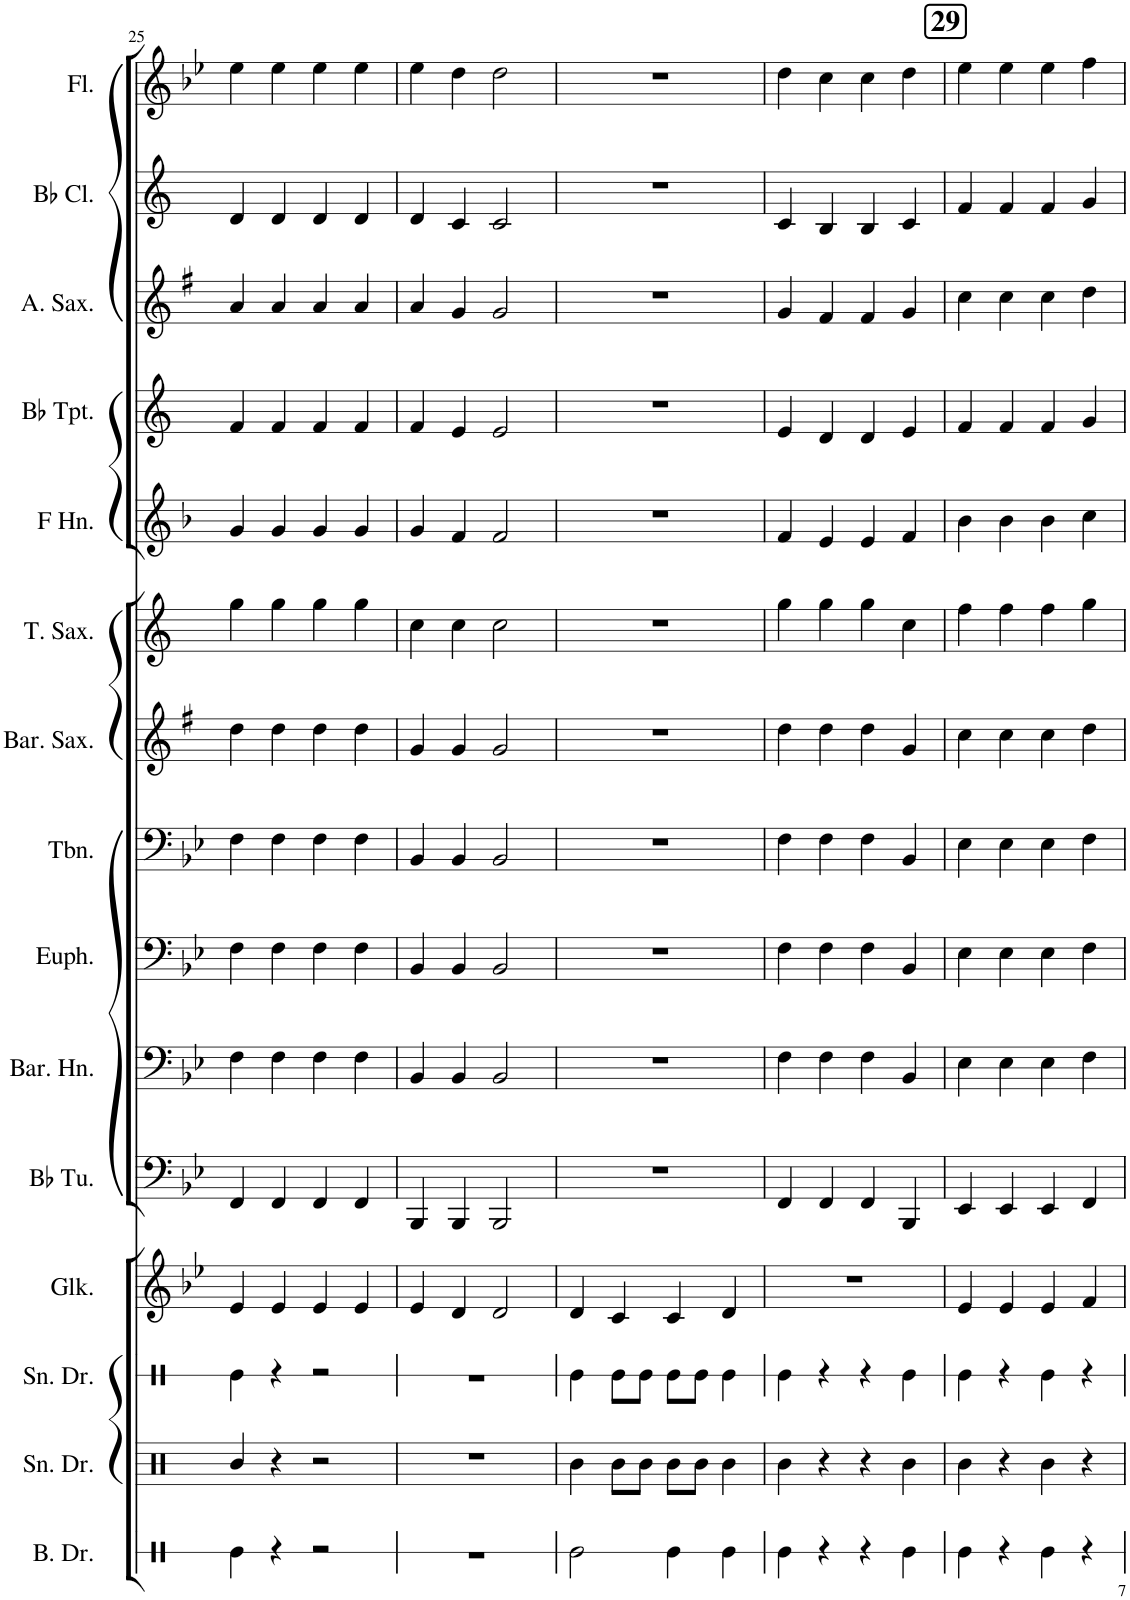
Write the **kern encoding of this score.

**kern	**kern	**kern	**kern	**kern	**kern	**kern	**kern	**kern	**kern	**kern	**kern	**kern	**kern	**kern
*part15	*part14	*part13	*part12	*part11	*part10	*part9	*part8	*part7	*part6	*part5	*part4	*part3	*part2	*part1
*staff15	*staff14	*staff13	*staff12	*staff11	*staff10	*staff9	*staff8	*staff7	*staff6	*staff5	*staff4	*staff3	*staff2	*staff1
*I"Bass Drum	*I"Snare Drum	*I"Snare Drum	*I"Glockenspiel	*I"Bb Tuba	*I"Baritone Horn	*I"Euphonium	*I"Trombone	*I"Baritone Saxophone	*I"Tenor Saxophone	*I"Horn in F	*I"Bb Trumpet	*I"Alto Saxophone	*I"Bb Clarinet	*I"Flute
*I'B. Dr.	*I'Sn. Dr.	*I'Sn. Dr.	*I'Glk.	*I'Bb Tu.	*I'Bar. Hn.	*I'Euph.	*I'Tbn.	*I'Bar. Sax.	*I'T. Sax.	*	*I'Bb Tpt.	*I'A. Sax.	*I'Bb Cl.	*I'Fl.
!!LO:PB:g=z
*clefX	*clefX	*clefX	*clefG2	*clefF4	*clefF4	*clefF4	*clefF4	*clefG2	*clefG2	*clefG2	*clefG2	*clefG2	*clefG2	*clefG2
*	*	*	*Trd-14c-24	*	*Trd4c7	*	*	*Trd12c21	*Trd8c14	*Trd4c7	*Trd1c2	*Trd5c9	*Trd1c2	*
*k[]	*k[]	*k[]	*k[b-e-]	*k[b-e-]	*k[b-e-]	*k[b-e-]	*k[b-e-]	*k[f#]	*k[]	*k[b-]	*k[]	*k[f#]	*k[]	*k[b-e-]
*M4/4	*M4/4	*M4/4	*M4/4	*M4/4	*M4/4	*M4/4	*M4/4	*M4/4	*M4/4	*M4/4	*M4/4	*M4/4	*M4/4	*M4/4
=25	=25	=25	=25	=25	=25	=25	=25	=25	=25	=25	=25	=25	=25	=25
4Re\	4R/	4Re\	4e-/	4FF/	4F\	4F\	4F\	4dd\	4gg\	4g/	4f/	4a/	4d/	4ee-\
4r	4r	4r	4e-/	4FF/	4F\	4F\	4F\	4dd\	4gg\	4g/	4f/	4a/	4d/	4ee-\
2r	2r	2r	4e-/	4FF/	4F\	4F\	4F\	4dd\	4gg\	4g/	4f/	4a/	4d/	4ee-\
.	.	.	4e-/	4FF/	4F\	4F\	4F\	4dd\	4gg\	4g/	4f/	4a/	4d/	4ee-\
=26	=26	=26	=26	=26	=26	=26	=26	=26	=26	=26	=26	=26	=26	=26
1r	1r	1r	4e-/	4BBB-/	4BB-/	4BB-/	4BB-/	4g/	4cc\	4g/	4f/	4a/	4d/	4ee-\
.	.	.	4d/	4BBB-/	4BB-/	4BB-/	4BB-/	4g/	4cc\	4f/	4e/	4g/	4c/	4dd\
.	.	.	2d/	2BBB-/	2BB-/	2BB-/	2BB-/	2g/	2cc\	2f/	2e/	2g/	2c/	2dd\
=27	=27	=27	=27	=27	=27	=27	=27	=27	=27	=27	=27	=27	=27	=27
2Re\	4R\	4Re\	4d/	1r	1r	1r	1r	1r	1r	1r	1r	1r	1r	1r
.	8R\L	8Re\L	4c/	.	.	.	.	.	.	.	.	.	.	.
.	8R\J	8Re\J	.	.	.	.	.	.	.	.	.	.	.	.
4Re\	8R\L	8Re\L	4c/	.	.	.	.	.	.	.	.	.	.	.
.	8R\J	8Re\J	.	.	.	.	.	.	.	.	.	.	.	.
4Re\	4R\	4Re\	4d/	.	.	.	.	.	.	.	.	.	.	.
=28	=28	=28	=28	=28	=28	=28	=28	=28	=28	=28	=28	=28	=28	=28
4Re\	4R\	4Re\	1r	4FF/	4F\	4F\	4F\	4dd\	4gg\	4f/	4e/	4g/	4c/	4dd\
4r	4r	4r	.	4FF/	4F\	4F\	4F\	4dd\	4gg\	4e/	4d/	4f#/	4B/	4cc\
4r	4r	4r	.	4FF/	4F\	4F\	4F\	4dd\	4gg\	4e/	4d/	4f#/	4B/	4cc\
4Re\	4R\	4Re\	.	4BBB-/	4BB-/	4BB-/	4BB-/	4g/	4cc\	4f/	4e/	4g/	4c/	4dd\
!!LO:REH:place=s1:a:B:cj:fs=14:t=29
=29	=29	=29	=29	=29	=29	=29	=29	=29	=29	=29	=29	=29	=29	=29
4Re\	4R\	4Re\	4e-/	4EE-/	4E-\	4E-\	4E-\	4cc\	4ff\	4b-\	4f/	4cc\	4f/	4ee-\
4r	4r	4r	4e-/	4EE-/	4E-\	4E-\	4E-\	4cc\	4ff\	4b-\	4f/	4cc\	4f/	4ee-\
4Re\	4R\	4Re\	4e-/	4EE-/	4E-\	4E-\	4E-\	4cc\	4ff\	4b-\	4f/	4cc\	4f/	4ee-\
4r	4r	4r	4f/	4FF/	4F\	4F\	4F\	4dd\	4gg\	4cc\	4g/	4dd\	4g/	4ff\
=	=	=	=	=	=	=	=	=	=	=	=	=	=	=
*-	*-	*-	*-	*-	*-	*-	*-	*-	*-	*-	*-	*-	*-	*-
